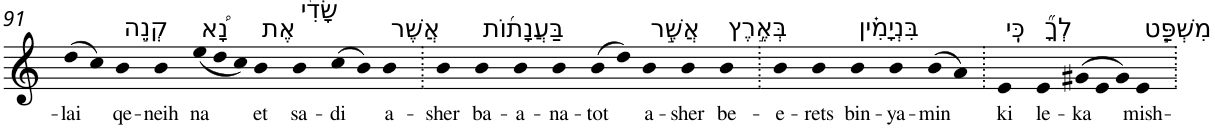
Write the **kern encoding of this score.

**kern	**text
*part1	*part1
*staff1	*staff1
*I"Piano	*
*I'Pno	*
!!LO:PB:g=z
*clefG2	*
*k[]	*
=91	=91
!	!LO:LY:b
(>8dd	-lai
8cc)	.
!LO:TX:a:t=קְנֵ֣ה	!
!	!LO:LY:b
4b	qe-
!	!LO:LY:b
4b	-neih
*Xtuplet	*
!LO:TX:a:t=נָ֠א	!
!	!LO:LY:b
(<12ee	na
12dd	.
12cc)	.
!LO:TX:a:t=אֶת	!
!	!LO:LY:b
4b	et
!LO:TX:a:t=שָׂדִ֨י	!
!	!LO:LY:b
4b	sa-
!	!LO:LY:b
(>8cc	-di
8b)	.
!LO:TX:a:t=אֲשֶׁר	!
!	!LO:LY:b
4b	a-
=92.	=92.
!	!LO:LY:b
4b	-sher
!LO:TX:a:t=בַּעֲנָת֜וֹת	!
!	!LO:LY:b
4b	ba-
!	!LO:LY:b
4b	-a-
!	!LO:LY:b
4b	-na-
!	!LO:LY:b
(>8b	-tot
8dd)	.
!LO:TX:a:t=אֲשֶׁ֣ר	!
!	!LO:LY:b
4b	a-
!	!LO:LY:b
4b	-sher
!LO:TX:a:t=בְּאֶ֣רֶץ	!
!	!LO:LY:b
4b	be-
=93.	=93.
!	!LO:LY:b
4b	-e-
!	!LO:LY:b
4b	-rets
!LO:TX:a:t=בִּנְיָמִ֗ין	!
!	!LO:LY:b
4b	bin-
!	!LO:LY:b
4b	-ya-
!	!LO:LY:b
(>8b	-min
8a)	.
=94.	=94.
!LO:TX:a:t=כִּֽי	!
!	!LO:LY:b
4e	ki
!LO:TX:a:t=לְךָ֞	!
!	!LO:LY:b
4e	le-
!	!LO:LY:b
(>12g#X	-ka
12e	.
12g#)	.
!LO:TX:a:t=מִשְׁפַּ֧ט	!
!	!LO:LY:b
4e	mish-
=.	=.
*-	*-
